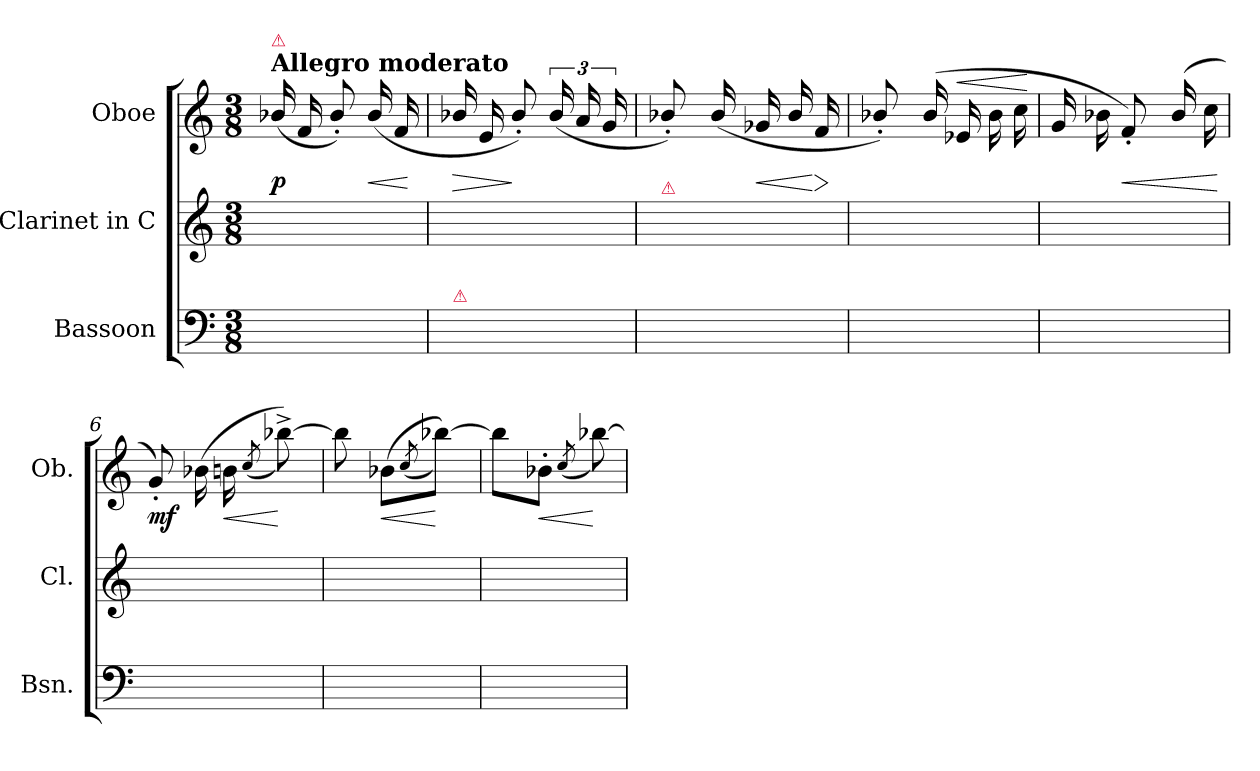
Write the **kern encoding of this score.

**kern	**kern	**kern	**dynam
*part3	*part2	*part1	*part1
*staff3	*staff2	*staff1	*staff1
*I"Bassoon	*I"Clarinet in C	*I"Oboe	*
*I'Bsn.	*I'Cl.	*I'Ob.	*
*clefF4	*clefG2	*clefG2	*
*k[]	*k[]	*k[]	*
*C:	*C:	*C:	*
*M3/8	*M3/8	*M3/8	*
=1	=1	=1	=1
!	!	!LO:TX:a:B:t=Allegro moderato	!
!	!	!LO:TX:a:color=crimson:t=⚠	!
8ryy	8%3ryy	(16b-X/	p
.	.	16f	.
8ryy	.	8b-'/)	.
!	!	!	!LO:HP:b
8ryy	.	(16b-/	<
.	.	16f	.
.	.	.	[
=2	=2	=2	=2
!LO:TX:a:color=crimson:t=⚠	!	!	!
!	!	!	!LO:HP:b
16ryy	8%3ryy	16b-X/	>
16ryy	.	16e	.
8ryy	.	8b-'/)	]
16ryy	.	(24b-/	.
.	.	24a	.
16ryy	.	.	.
.	.	24g	.
=3	=3	=3	=3
!	!LO:TX:a:color=crimson:t=⚠	!	!
16ryy	16ryy	8b-X'/)	.
16ryy	16ryy	.	.
16ryy	16ryy	(>16b-/	.
!	!	!	!LO:HP:b
16ryy	16ryy	16g-X	<
8ryy	16ryy	16b-/	.
!	!	!	!LO:HP:n=1:b
.	16ryy	16f	[ >
.	.	.	]
=4	=4	=4	=4
16ryy	8ryy	8b-X'/)	.
16ryy	.	.	.
16ryy	16ryy	(<16b-/	.
!	!	!	!LO:HP:a
16ryy	16ryy	16e-X	<
16ryy	8ryy	16b-	.
16ryy	.	16cc	.
.	.	.	[
=5	=5	=5	=5
8ryy	16ryy	16g	.
.	16ryy	16b-X	.
!	!	!	!LO:HP:b
16ryy	16ryy	8f')	<
16ryy	16ryy	.	.
16ryy	8ryy	(<16b-/	.
16ryy	.	16cc	.
.	.	.	[
=6	=6	=6	=6
16ryy	16ryy	8g'>)	mf
16ryy	16ryy	.	.
8ryy	8ryy	(16b-X	.
!	!	!	!LO:HP:b
.	.	16bn	<
.	.	(<8qcc/	.
16ryy	16ryy	[8bb-X^))	[
16ryy	16ryy	.	.
=7	=7	=7	=7
16ryy	16ryy	8bb-]	.
16ryy	16ryy	.	.
!	!	!	!LO:HP:b
4ryy	16ryy	(8b-XL	<
.	16ryy	.	.
.	.	(<8qcc/	.
.	16ryy	[8bb-XJ))	[
.	16ryy	.	.
=8	=8	=8	=8
16ryy	16ryy	8bb-L]	.
16ryy	16ryy	.	.
!	!	!	!LO:HP:b
16ryy	16ryy	8b-X'J	<
16ryy	16ryy	.	.
.	.	(<8qcc/	.
8ryy	8ryy	[8bb-X)	[
=	=	=	=
*-	*-	*-	*-
